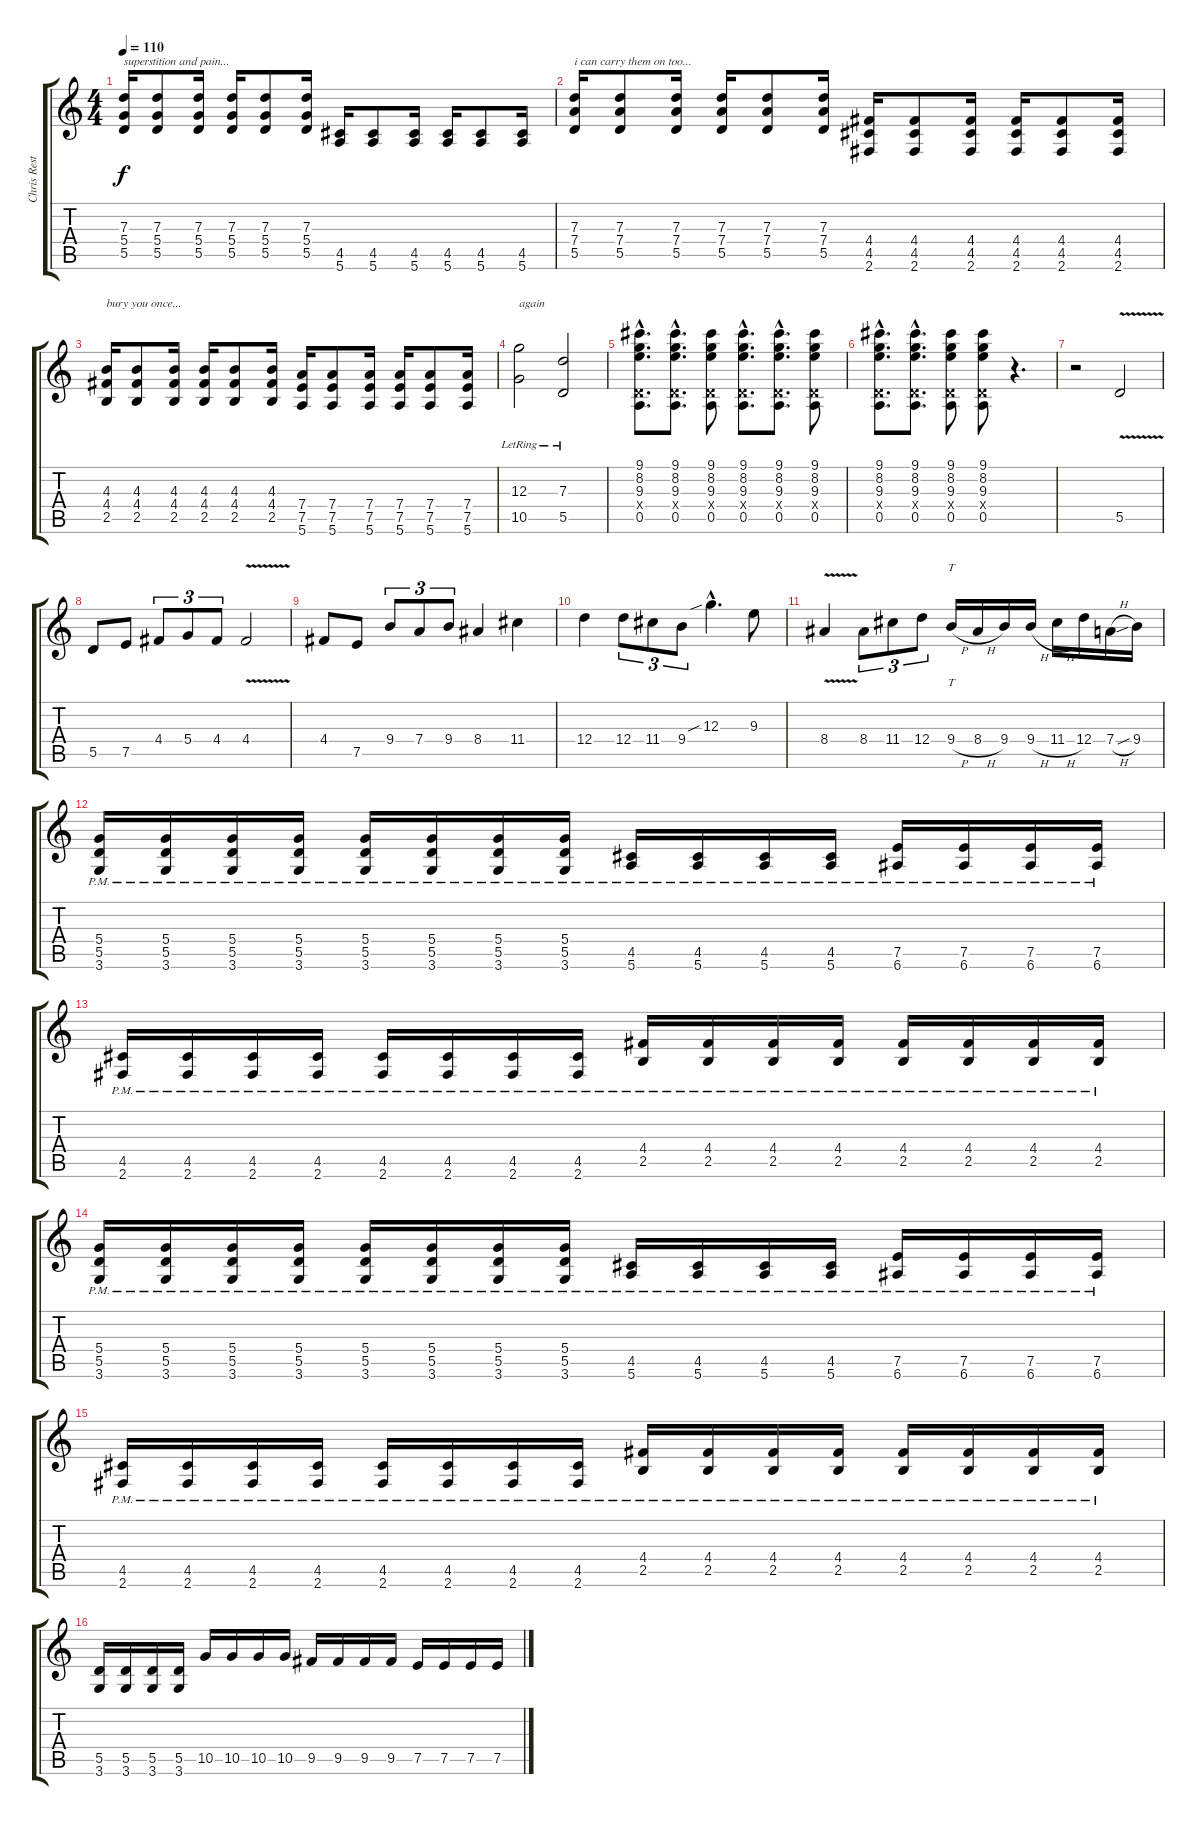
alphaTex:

\track ("Chris Rest" "Chris Rest") {instrument distortionguitar}
\staff {score tabs}
\tuning (E4 B3 G3 D3 A2 E2) {hide}
\ts (4 4)
\tempo 110
\clef g2
\ks c
(7.3 5.4 5.5).16{txt "superstition and pain..." dy f} (7.3 5.4 5.5).8 (7.3 5.4 5.5).16 (7.3 5.4 5.5).16 (7.3 5.4 5.5).8 (7.3 5.4 5.5).16 (4.5 5.6).16 (4.5 5.6).8 (4.5 5.6).16 (4.5 5.6).16 (4.5 5.6).8 (4.5 5.6).16 |
(7.3 7.4 5.5).16{txt "i can carry them on too..."} (7.3 7.4 5.5).8 (7.3 7.4 5.5).16 (7.3 7.4 5.5).16 (7.3 7.4 5.5).8 (7.3 7.4 5.5).16 (4.4 4.5 2.6).16 (4.4 4.5 2.6).8 (4.4 4.5 2.6).16 (4.4 4.5 2.6).16 (4.4 4.5 2.6).8 (4.4 4.5 2.6).16 |
(4.3 4.4 2.5).16{txt "bury you once..."} (4.3 4.4 2.5).8 (4.3 4.4 2.5).16 (4.3 4.4 2.5).16 (4.3 4.4 2.5).8 (4.3 4.4 2.5).16 (7.4 7.5 5.6).16 (7.4 7.5 5.6).8 (7.4 7.5 5.6).16 (7.4 7.5 5.6).16 (7.4 7.5 5.6).8 (7.4 7.5 5.6).16 |
(12.3{lr} 10.5).2{txt "again"} (7.3{lr} 5.5).2 |
(9.1{hac} 8.2{hac} 9.3{hac} 0.4{hac x} 0.5{hac}).8{d} (9.1{hac} 8.2{hac} 9.3{hac} 0.4{hac x} 0.5{hac}).8{d} (9.1 8.2 9.3 0.4{x} 0.5).8 (9.1{hac} 8.2{hac} 9.3{hac} 0.4{hac x} 0.5{hac}).8{d} (9.1{hac} 8.2{hac} 9.3{hac} 0.4{hac x} 0.5{hac}).8{d} (9.1 8.2 9.3 0.4{x} 0.5).8 |
(9.1{hac} 8.2{hac} 9.3{hac} 0.4{hac x} 0.5{hac}).8{d} (9.1{hac} 8.2{hac} 9.3{hac} 0.4{hac x} 0.5{hac}).8{d} (9.1 8.2 9.3 0.4{x} 0.5).8 (9.1 8.2 9.3 0.4{x} 0.5).8 r.4{d} |
r.2 5.5{v}.2 |
5.5.8 7.5.8 4.4.8{tu (3 2)} 5.4.8{tu (3 2)} 4.4.8{tu (3 2)} 4.4{v}.2 |
4.4.8 7.5.8 9.4.8{tu (3 2)} 7.4.8{tu (3 2)} 9.4.8{tu (3 2)} 8.4.4 11.4.4 |
12.4.4 12.4.8{tu (3 2)} 11.4.8{tu (3 2)} 9.4.8{tu (3 2)} 12.3{sib hac}.4{d} 9.3.8 |
8.4{v}.4 8.4.8{tu (3 2)} 11.4.8{tu (3 2)} 12.4.8{tu (3 2)} 9.4{h}.16{tt} 8.4{h}.16 9.4.16 9.4{h}.16 11.4{h}.16 12.4.16 7.4{h}.16 9.4{sib}.16 |
(5.4{pm} 5.5{pm} 3.6{pm}).16 (5.4{pm} 5.5{pm} 3.6{pm}).16 (5.4{pm} 5.5{pm} 3.6{pm}).16 (5.4{pm} 5.5{pm} 3.6{pm}).16 (5.4{pm} 5.5{pm} 3.6{pm}).16 (5.4{pm} 5.5{pm} 3.6{pm}).16 (5.4{pm} 5.5{pm} 3.6{pm}).16 (5.4{pm} 5.5{pm} 3.6{pm}).16 (4.5{pm} 5.6{pm}).16 (4.5{pm} 5.6{pm}).16 (4.5{pm} 5.6{pm}).16 (4.5{pm} 5.6{pm}).16 (7.5{pm} 6.6{pm}).16 (7.5{pm} 6.6{pm}).16 (7.5{pm} 6.6{pm}).16 (7.5{pm} 6.6{pm}).16 |
(4.5{pm} 2.6{pm}).16 (4.5{pm} 2.6{pm}).16 (4.5{pm} 2.6{pm}).16 (4.5{pm} 2.6{pm}).16 (4.5{pm} 2.6{pm}).16 (4.5{pm} 2.6{pm}).16 (4.5{pm} 2.6{pm}).16 (4.5{pm} 2.6{pm}).16 (4.4{pm} 2.5{pm}).16 (4.4{pm} 2.5{pm}).16 (4.4{pm} 2.5{pm}).16 (4.4{pm} 2.5{pm}).16 (4.4{pm} 2.5{pm}).16 (4.4{pm} 2.5{pm}).16 (4.4{pm} 2.5{pm}).16 (4.4{pm} 2.5{pm}).16 |
(5.4{pm} 5.5{pm} 3.6{pm}).16 (5.4{pm} 5.5{pm} 3.6{pm}).16 (5.4{pm} 5.5{pm} 3.6{pm}).16 (5.4{pm} 5.5{pm} 3.6{pm}).16 (5.4{pm} 5.5{pm} 3.6{pm}).16 (5.4{pm} 5.5{pm} 3.6{pm}).16 (5.4{pm} 5.5{pm} 3.6{pm}).16 (5.4{pm} 5.5{pm} 3.6{pm}).16 (4.5{pm} 5.6{pm}).16 (4.5{pm} 5.6{pm}).16 (4.5{pm} 5.6{pm}).16 (4.5{pm} 5.6{pm}).16 (7.5{pm} 6.6{pm}).16 (7.5{pm} 6.6{pm}).16 (7.5{pm} 6.6{pm}).16 (7.5{pm} 6.6{pm}).16 |
(4.5{pm} 2.6{pm}).16 (4.5{pm} 2.6{pm}).16 (4.5{pm} 2.6{pm}).16 (4.5{pm} 2.6{pm}).16 (4.5{pm} 2.6{pm}).16 (4.5{pm} 2.6{pm}).16 (4.5{pm} 2.6{pm}).16 (4.5{pm} 2.6{pm}).16 (4.4{pm} 2.5{pm}).16 (4.4{pm} 2.5{pm}).16 (4.4{pm} 2.5{pm}).16 (4.4{pm} 2.5{pm}).16 (4.4{pm} 2.5{pm}).16 (4.4{pm} 2.5{pm}).16 (4.4{pm} 2.5{pm}).16 (4.4{pm} 2.5{pm}).16 |
(5.5 3.6).16 (5.5 3.6).16 (5.5 3.6).16 (5.5 3.6).16 10.5.16 10.5.16 10.5.16 10.5.16 9.5.16 9.5.16 9.5.16 9.5.16 7.5.16 7.5.16 7.5.16 7.5.16
